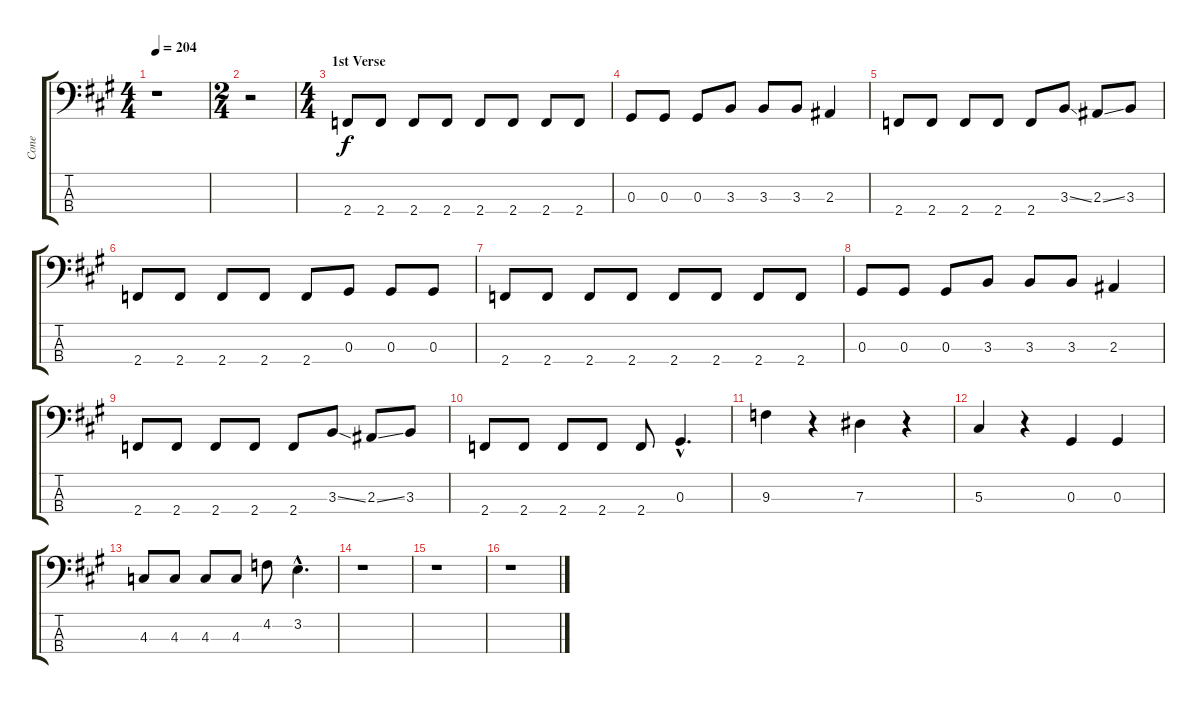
\track ("Cone" "Cone") {instrument electricbassfinger}
\staff {score tabs}
\tuning (Gb2 Db2 Ab1 Eb1) {hide}
\ts (4 4)
\tempo 204
\clef f4
\ks a
r.1{dy f} |
\ts (2 4)
r.2 |
\ts (4 4)
\section ("" "1st Verse")
2.4.8 2.4.8 2.4.8 2.4.8 2.4.8 2.4.8 2.4.8 2.4.8 |
0.3.8 0.3.8 0.3.8 3.3.8 3.3.8 3.3.8 2.3.4 |
2.4.8 2.4.8 2.4.8 2.4.8 2.4.8 3.3{ss}.8 2.3{ss}.8 3.3.8 |
2.4.8 2.4.8 2.4.8 2.4.8 2.4.8 0.3.8 0.3.8 0.3.8 |
2.4.8 2.4.8 2.4.8 2.4.8 2.4.8 2.4.8 2.4.8 2.4.8 |
0.3.8 0.3.8 0.3.8 3.3.8 3.3.8 3.3.8 2.3.4 |
2.4.8 2.4.8 2.4.8 2.4.8 2.4.8 3.3{ss}.8 2.3{ss}.8 3.3.8 |
2.4.8 2.4.8 2.4.8 2.4.8 2.4.8 0.3{hac}.4{d} |
9.3.4 r.4 7.3.4 r.4 |
5.3.4 r.4 0.3.4 0.3.4 |
4.3.8 4.3.8 4.3.8 4.3.8 4.2.8 3.2{hac}.4{d} |
r.1 |
r.1 |
r.1
